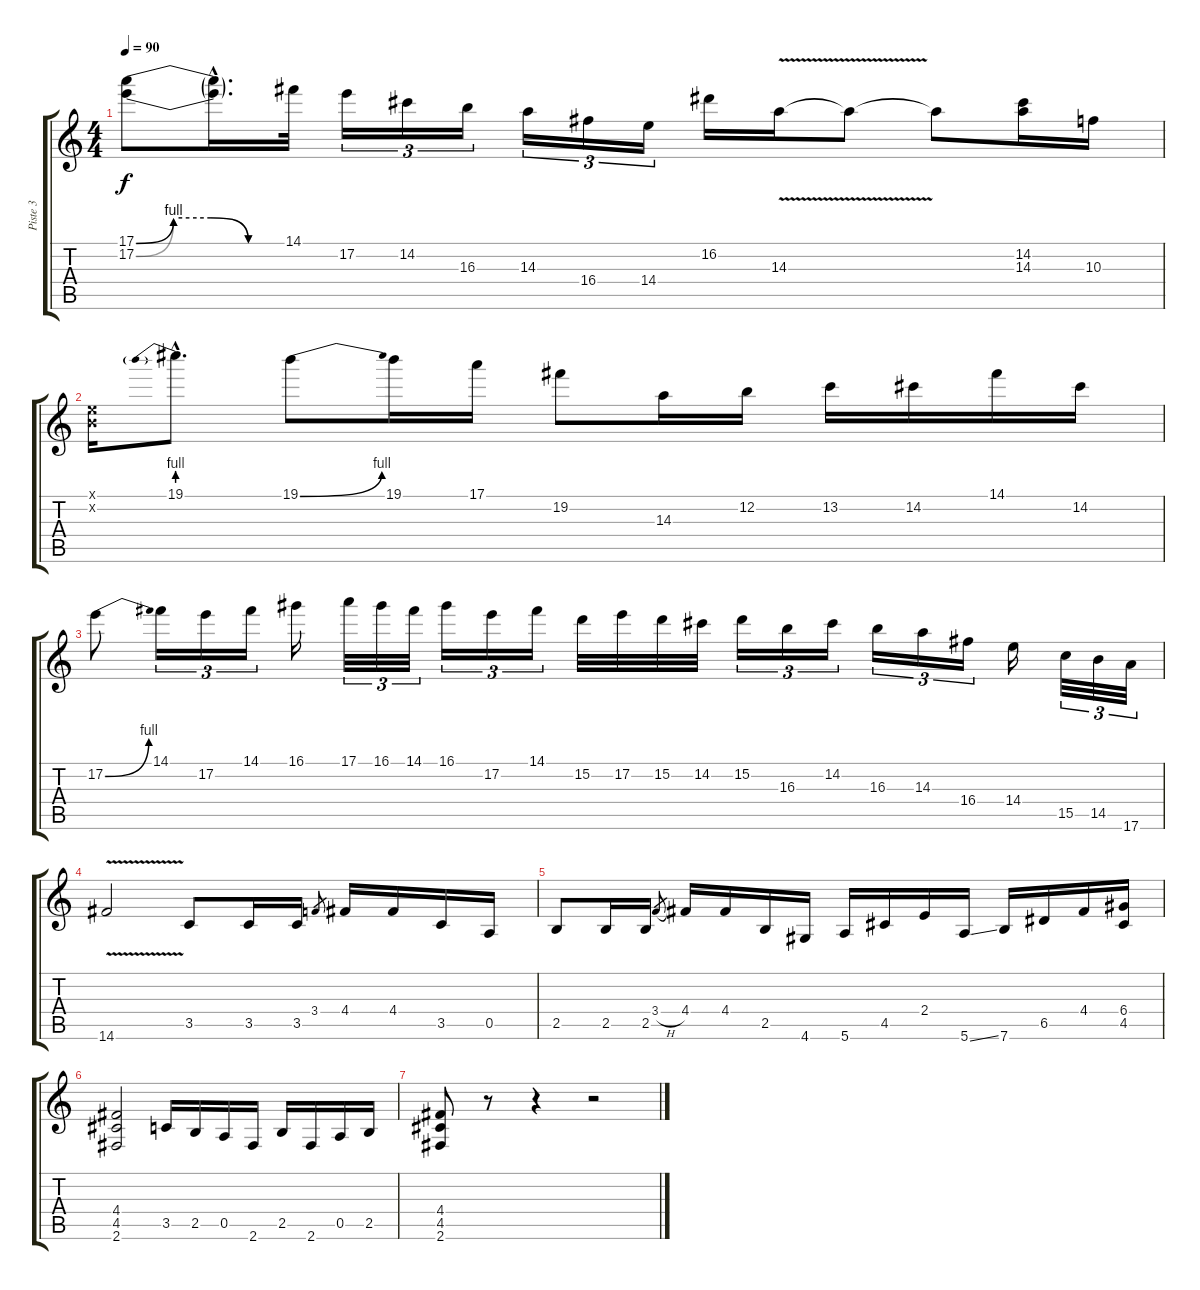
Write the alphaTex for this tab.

\track ("Piste 3" "Piste 3") {instrument distortionguitar}
\staff {score tabs}
\tuning (E4 B3 G3 D3 A2 E2) {hide}
\ts (4 4)
\tempo 90
\clef g2
\ks c
(17.1{be (custom 0 0 15 4 30 4 45 0 60 0)} 17.2{be (custom 0 0 15 4 30 4 45 0 60 0)}).8{dy f} (17.1{hac t} 17.2{hac t}).16{d} 14.1.32 17.2.16{tu (3 2)} 14.2.16{tu (3 2)} 16.3.16{tu (3 2)} 14.3.16{tu (3 2)} 16.4.16{tu (3 2)} 14.4.16{tu (3 2)} 16.2.16 14.3{v}.16 14.3{t}.8 14.3{t}.8 (14.2 14.3).16 10.3.16 |
(0.1{x} 0.2{x}).16 19.1{be (prebend 0 4 60 4) hac}.8{d} 19.1{be (bend 0 0 60 4)}.8 19.1.16 17.1.16 19.2.8 14.3.16 12.2.16 13.2.16 14.2.16 14.1.16 14.2.16 |
17.2{be (bend 0 0 60 4)}.8 14.1.16{tu (3 2)} 17.2.16{tu (3 2)} 14.1.16{tu (3 2)} 16.1.16 17.1.32{tu (3 2)} 16.1.32{tu (3 2)} 14.1.32{tu (3 2)} 16.1.16{tu (3 2)} 17.2.16{tu (3 2)} 14.1.16{tu (3 2)} 15.2.32 17.2.32 15.2.32 14.2.32 15.2.16{tu (3 2)} 16.3.16{tu (3 2)} 14.2.16{tu (3 2)} 16.3.16{tu (3 2)} 14.3.16{tu (3 2)} 16.4.16{tu (3 2)} 14.4.16 15.5.32{tu (3 2)} 14.5.32{tu (3 2)} 17.6.32{tu (3 2)} |
14.6{v}.2 3.5.8 3.5.16 3.5.16 3.4.8{gr} 4.4.16 4.4.16 3.5.16 0.5.16 |
2.5.8 2.5.16 2.5.16 3.4{h}.8{gr} 4.4.16 4.4.16 2.5.16 4.6.16 5.6.16 4.5.16 2.4.16 5.6{ss}.16 7.6.16 6.5.16 4.4.16 (6.4 4.5).16 |
(4.4 4.5 2.6).2 3.5.16 2.5.16 0.5.16 2.6.16 2.5.16 2.6.16 0.5.16 2.5.16 |
(4.4 4.5 2.6).8 r.8 r.4 r.2
